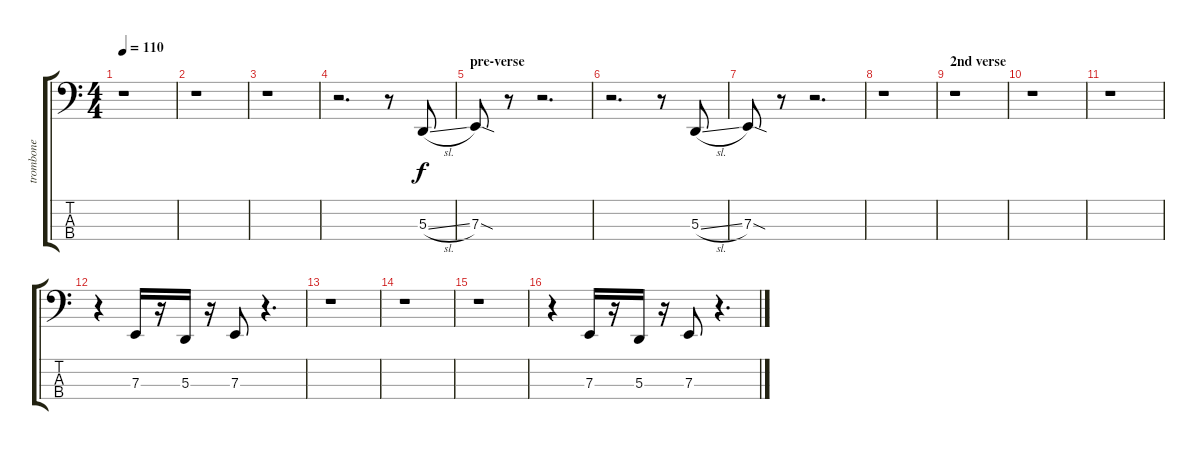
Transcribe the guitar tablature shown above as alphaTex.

\track ("trombone" "trombone") {instrument trombone}
\staff {score tabs}
\tuning (G2 D2 A1 E1) {hide}
\ts (4 4)
\tempo 110
\clef f4
\ks aminor
r.1{dy f} |
r.1 |
r.1 |
r.2{d} r.8 5.3{sl}.8 |
\section ("" "pre-verse")
7.3{sod}.8 r.8 r.2{d} |
r.2{d} r.8 5.3{sl}.8 |
7.3{sod}.8 r.8 r.2{d} |
r.1 |
\section ("" "2nd verse")
r.1 |
r.1 |
r.1 |
r.4 7.3.16 r.16 5.3.16 r.16 7.3.8 r.4{d} |
r.1 |
r.1 |
r.1 |
r.4 7.3.16 r.16 5.3.16 r.16 7.3.8 r.4{d}
